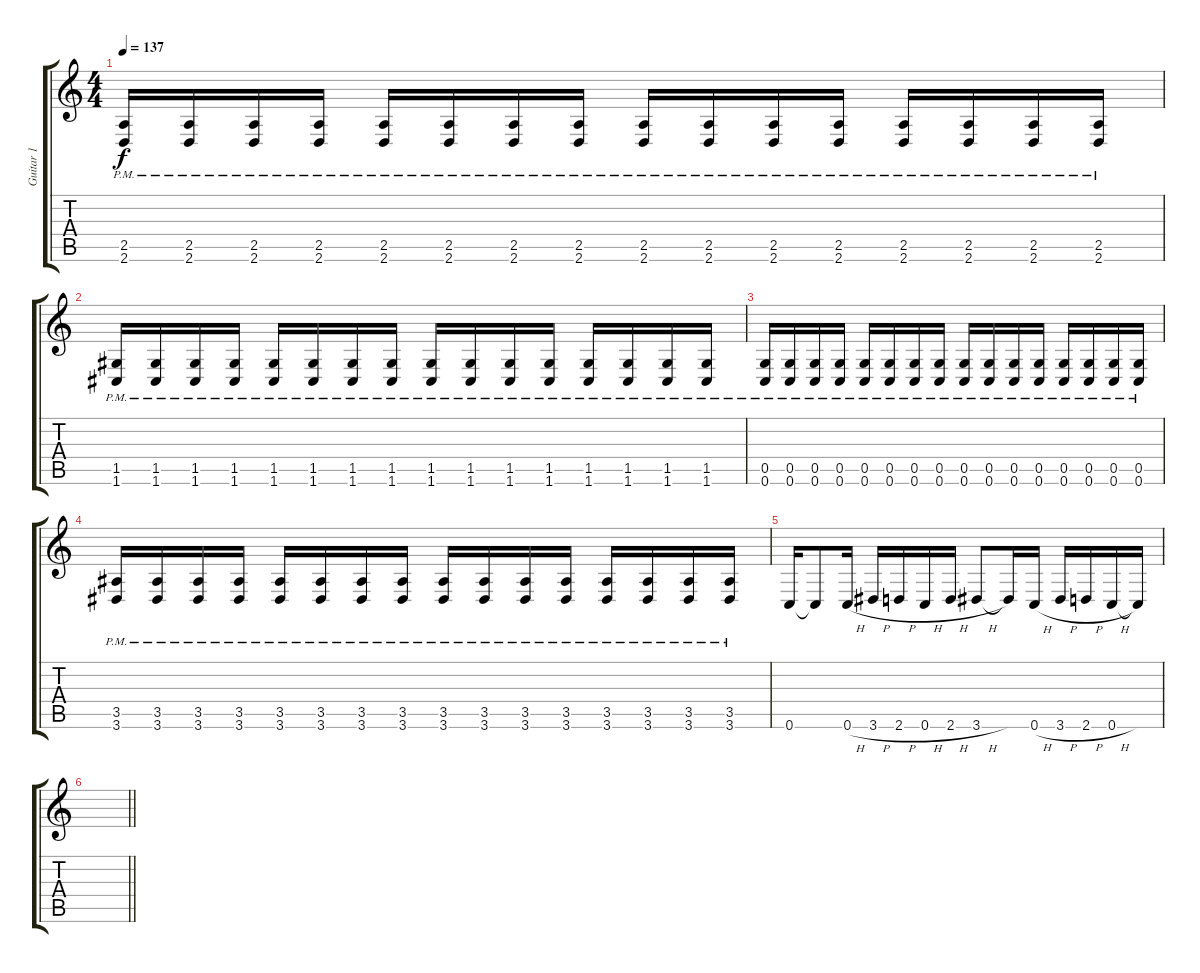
\track ("Guitar 1" "Guitar 1") {instrument overdrivenguitar}
\staff {score tabs}
\tuning (D4 A3 F3 C3 G2 C2) {hide}
\ts (4 4)
\tempo 137
\clef g2
\ks c
(2.5{pm} 2.6{pm}).16{dy f} (2.5{pm} 2.6{pm}).16 (2.5{pm} 2.6{pm}).16 (2.5{pm} 2.6{pm}).16 (2.5{pm} 2.6{pm}).16 (2.5{pm} 2.6{pm}).16 (2.5{pm} 2.6{pm}).16 (2.5{pm} 2.6{pm}).16 (2.5{pm} 2.6{pm}).16 (2.5{pm} 2.6{pm}).16 (2.5{pm} 2.6{pm}).16 (2.5{pm} 2.6{pm}).16 (2.5{pm} 2.6{pm}).16 (2.5{pm} 2.6{pm}).16 (2.5{pm} 2.6{pm}).16 (2.5{pm} 2.6{pm}).16 |
(1.5{pm} 1.6{pm}).16 (1.5{pm} 1.6{pm}).16 (1.5{pm} 1.6{pm}).16 (1.5{pm} 1.6{pm}).16 (1.5{pm} 1.6{pm}).16 (1.5{pm} 1.6{pm}).16 (1.5{pm} 1.6{pm}).16 (1.5{pm} 1.6{pm}).16 (1.5{pm} 1.6{pm}).16 (1.5{pm} 1.6{pm}).16 (1.5{pm} 1.6{pm}).16 (1.5{pm} 1.6{pm}).16 (1.5{pm} 1.6{pm}).16 (1.5{pm} 1.6{pm}).16 (1.5{pm} 1.6{pm}).16 (1.5{pm} 1.6{pm}).16 |
(0.5{pm} 0.6{pm}).16 (0.5{pm} 0.6{pm}).16 (0.5{pm} 0.6{pm}).16 (0.5{pm} 0.6{pm}).16 (0.5{pm} 0.6{pm}).16 (0.5{pm} 0.6{pm}).16 (0.5{pm} 0.6{pm}).16 (0.5{pm} 0.6{pm}).16 (0.5{pm} 0.6{pm}).16 (0.5{pm} 0.6{pm}).16 (0.5{pm} 0.6{pm}).16 (0.5{pm} 0.6{pm}).16 (0.5{pm} 0.6{pm}).16 (0.5{pm} 0.6{pm}).16 (0.5{pm} 0.6{pm}).16 (0.5{pm} 0.6{pm}).16 |
(3.5{pm} 3.6{pm}).16 (3.5{pm} 3.6{pm}).16 (3.5{pm} 3.6{pm}).16 (3.5{pm} 3.6{pm}).16 (3.5{pm} 3.6{pm}).16 (3.5{pm} 3.6{pm}).16 (3.5{pm} 3.6{pm}).16 (3.5{pm} 3.6{pm}).16 (3.5{pm} 3.6{pm}).16 (3.5{pm} 3.6{pm}).16 (3.5{pm} 3.6{pm}).16 (3.5{pm} 3.6{pm}).16 (3.5{pm} 3.6{pm}).16 (3.5{pm} 3.6{pm}).16 (3.5{pm} 3.6{pm}).16 (3.5{pm} 3.6{pm}).16 |
0.6.16 0.6{t}.8 0.6{h}.16 3.6{h}.16 2.6{h}.16 0.6{h}.16 2.6{h}.16 3.6{h}.8 3.6{t}.16 0.6{h}.16 3.6{h}.16 2.6{h}.16 0.6{h}.16 0.6{t}.16 |
\barLineRight lightlight
